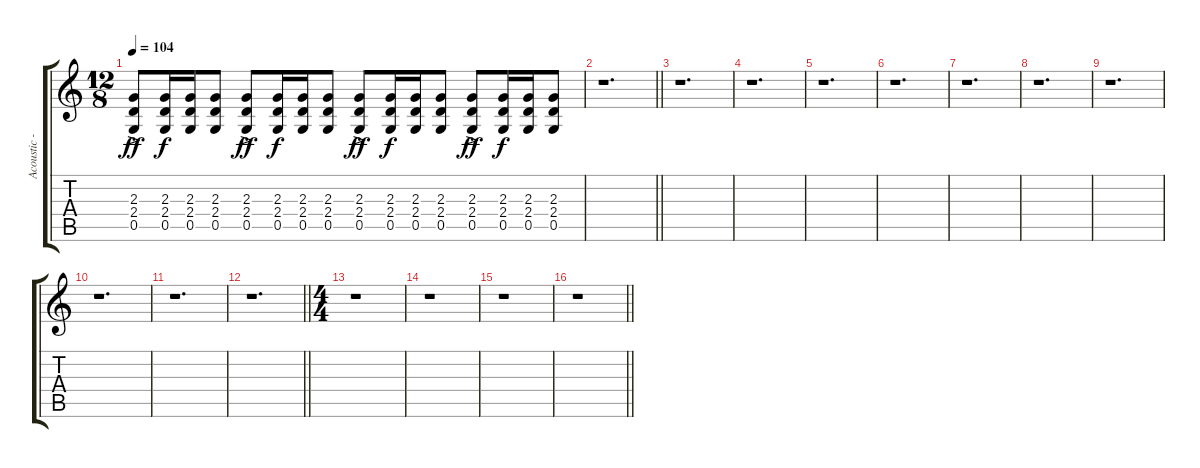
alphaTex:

\track ("Acoustic - 12 string" "Acoustic -") {instrument acousticguitarsteel}
\staff {score tabs}
\tuning (D4 A3 F3 C3 G2 D2) {hide}
\ts (12 8)
\tempo 104
\clef g2
\ks c
(2.3 2.4 0.5{ac}).8{dy ff} (2.3 2.4 0.5).16{dy f} (2.3 2.4 0.5).16 (2.3 2.4 0.5).8 (2.3 2.4 0.5{ac}).8{dy ff} (2.3 2.4 0.5).16{dy f} (2.3 2.4 0.5).16 (2.3 2.4 0.5).8 (2.3 2.4 0.5{ac}).8{dy ff} (2.3 2.4 0.5).16{dy f} (2.3 2.4 0.5).16 (2.3 2.4 0.5).8 (2.3 2.4 0.5{ac}).8{dy ff} (2.3 2.4 0.5).16{dy f} (2.3 2.4 0.5).16 (2.3 2.4 0.5).8 |
\barLineRight lightlight
r.1{d} |
r.1{d} |
r.1{d} |
r.1{d} |
r.1{d} |
r.1{d} |
r.1{d} |
r.1{d} |
r.1{d} |
r.1{d} |
\barLineRight lightlight
r.1{d} |
\ts (4 4)
r.1 |
r.1 |
r.1 |
\barLineRight lightlight
r.1
